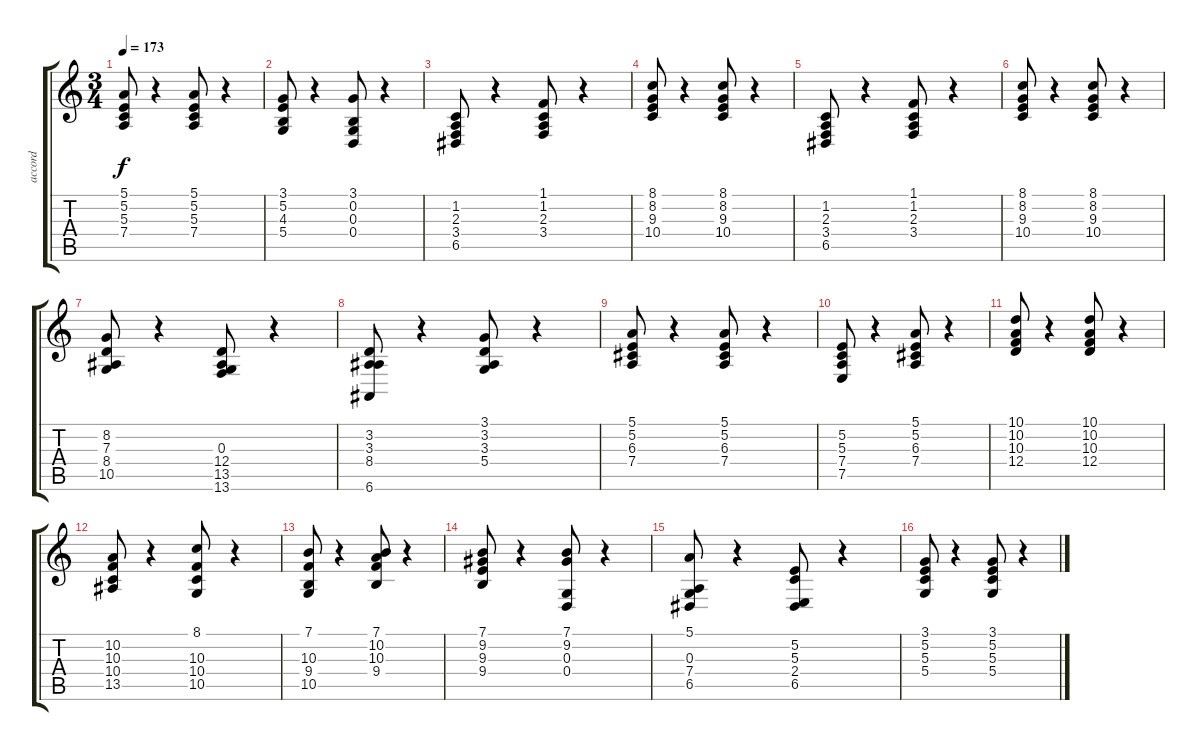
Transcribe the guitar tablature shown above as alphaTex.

\track ("accord" "accord") {instrument acousticgrandpiano}
\staff {score tabs}
\tuning (E4 B3 G3 D3 A2 E2) {hide}
\ts (3 4)
\tempo 173
\clef g2
\ks c
(5.1 5.2 5.3 7.4).8{dy f} r.4 (5.1 5.2 5.3 7.4).8 r.4 |
(3.1 5.2 4.3 5.4).8 r.4 (3.1 0.2 0.3 0.4).8 r.4 |
(1.2 2.3 3.4 6.5).8 r.4 (1.1 1.2 2.3 3.4).8 r.4 |
(8.1 8.2 9.3 10.4).8 r.4 (8.1 8.2 9.3 10.4).8 r.4 |
(1.2 2.3 3.4 6.5).8 r.4 (1.1 1.2 2.3 3.4).8 r.4 |
(8.1 8.2 9.3 10.4).8 r.4 (8.1 8.2 9.3 10.4).8 r.4 |
(8.2 7.3 8.4 10.5).8 r.4 (0.3 12.4 13.5 13.6).8 r.4 |
(3.2 3.3 8.4 6.6).8 r.4 (3.1 3.2 3.3 5.4).8 r.4 |
(5.1 5.2 6.3 7.4).8 r.4 (5.1 5.2 6.3 7.4).8 r.4 |
(5.2 5.3 7.4 7.5).8 r.4 (5.1 5.2 6.3 7.4).8 r.4 |
(10.1 10.2 10.3 12.4).8 r.4 (10.1 10.2 10.3 12.4).8 r.4 |
(10.2 10.3 10.4 13.5).8 r.4 (8.1 10.3 10.4 10.5).8 r.4 |
(7.1 10.3 9.4 10.5).8 r.4 (7.1 10.2 10.3 9.4).8 r.4 |
(7.1 9.2 9.3 9.4).8 r.4 (7.1 9.2 0.3 0.4).8 r.4 |
(5.1 0.3 7.4 6.5).8 r.4 (5.2 5.3 2.4 6.5).8 r.4 |
(3.1 5.2 5.3 5.4).8 r.4 (3.1 5.2 5.3 5.4).8 r.4
